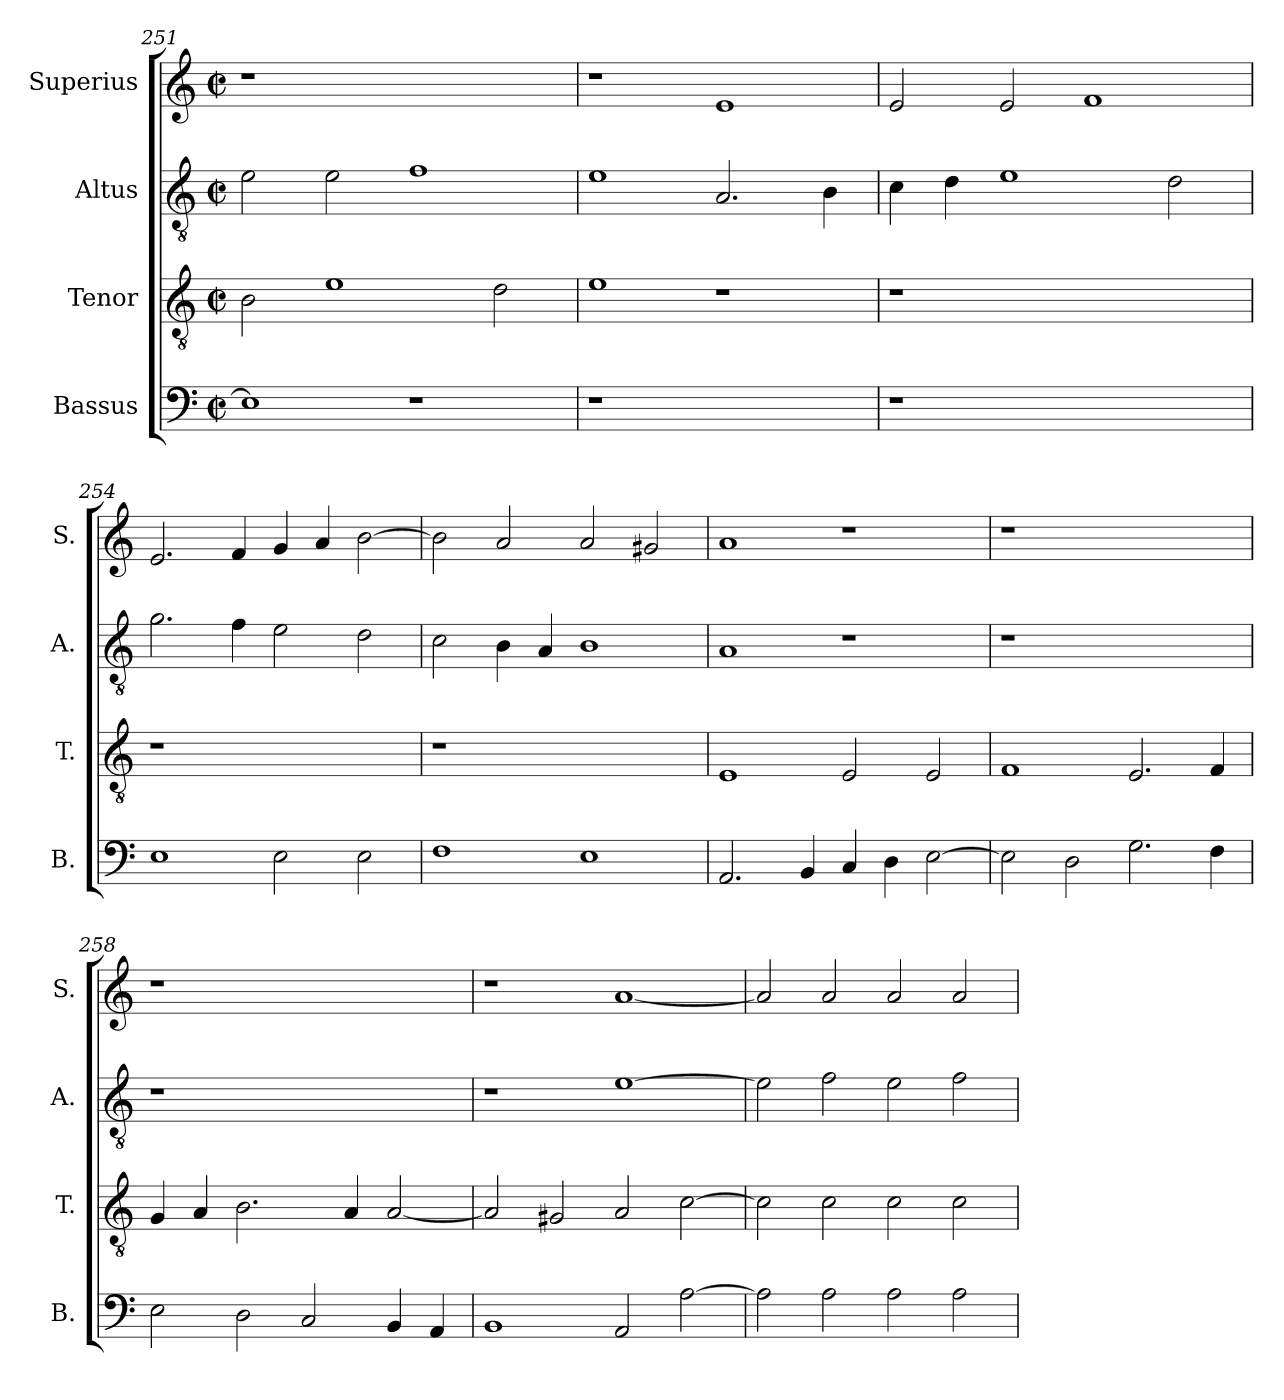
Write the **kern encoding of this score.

**kern	**kern	**kern	**kern
*part4	*part3	*part2	*part1
*staff4	*staff3	*staff2	*staff1
*I"Bassus	*I"Tenor	*I"Altus	*I"Superius
*I'B.	*I'T.	*I'A.	*I'S.
*clefF4	*clefGv2	*clefGv2	*clefG2
*	*ITrd7c12	*ITrd7c12	*
*k[]	*k[]	*k[]	*k[]
*C:	*C:	*C:	*C:
*M2/2	*M2/2	*M2/2	*M2/2
*met(c|)	*met(c|)	*met(c|)	*met(c|)
=251	=251	=251	=251
!	!	!	!LO:N:vis=1
1Ei]	2BBi\	2Ei\	1r
.	1Ei	2Ei\	.
1r	.	1Fi	1ryy
.	2Di\	.	.
=252	=252	=252	=252
!LO:N:vis=1	!	!	!
1r	1Ei	1Ei	1r
1ryy	1r	2.AAi/	1ei
.	.	4BBi\	.
=253	=253	=253	=253
!LO:N:vis=1	!LO:N:vis=1	!	!
1r	1r	4Ci\	2ei/
.	.	4Di\	.
.	.	1Ei	2ei/
1ryy	1ryy	.	1fi
.	.	2Di\	.
=254	=254	=254	=254
!	!LO:N:vis=1	!	!
1Ei	1r	2.Gi\	2.ei/
.	.	4Fi\	4fi/
2Ei\	1ryy	2Ei\	4gi/
.	.	.	4ai/
2Ei\	.	2Di\	[>2bi\
!!LO:LB:g=z
=255	=255	=255	=255
!	!LO:N:vis=1	!	!
1Fi	1r	2Ci\	2bi\]
.	.	4BBi\	2ai/
.	.	4AAi/	.
1Ei	1ryy	1BBi	2ai/
.	.	.	2g#Xi/
=256	=256	=256	=256
2.AAi/	1EEi	1AAi	1ai
4BBi/	.	.	.
4Ci/	2EEi/	1r	1r
4Di\	.	.	.
[>2Ei\	2EEi/	.	.
=257	=257	=257	=257
!	!	!LO:N:vis=1	!LO:N:vis=1
2Ei\]	1FFi	1r	1r
2Di\	.	.	.
2.Gi\	2.EEi/	1ryy	1ryy
4Fi\	4FFi/	.	.
=258	=258	=258	=258
!	!	!LO:N:vis=1	!LO:N:vis=1
2Ei\	4GGi/	1r	1r
.	4AAi/	.	.
2Di\	2.BBi\	.	.
2Ci/	.	1ryy	1ryy
.	4AAi/	.	.
4BBi/	[<2AAi/	.	.
4AAi/	.	.	.
=259	=259	=259	=259
1BBi	2AAi/]	1r	1r
.	2GG#Xi/	.	.
2AAi/	2AAi/	[>1Ei	[<1ai
[>2Ai\	[>2Ci\	.	.
!!LO:PB:g=z
=260	=260	=260	=260
2Ai\]	2Ci\]	2Ei\]	2ai/]
2Ai\	2Ci\	2Fi\	2ai/
2Ai\	2Ci\	2Ei\	2ai/
2Ai\	2Ci\	2Fi\	2ai/
=	=	=	=
*-	*-	*-	*-
